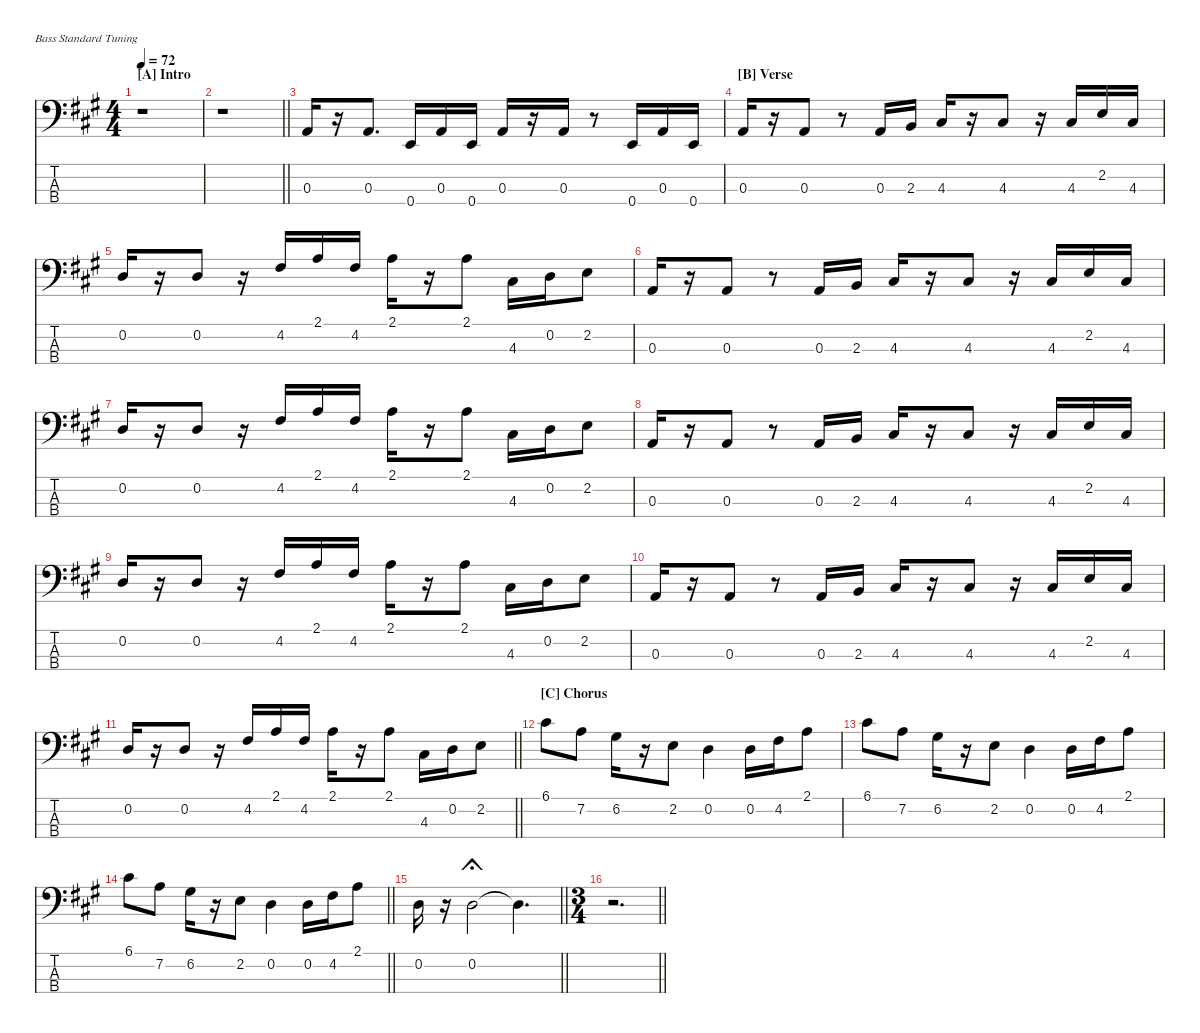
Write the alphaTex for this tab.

\hideDynamics
\bracketExtendMode nobrackets
\singleTrackTrackNamePolicy hidden
\multiTrackTrackNamePolicy hidden
\otherSystemsTrackNameOrientation horizontal
\track ("Rick Danko" "E-Bass") {defaultSystemsLayout 4 instrument electricbassfinger}
\staff {score tabs}
\tuning (G2 D2 A1 E1)
\ts (4 4)
\beaming (8 2 2 2 2)
\section ("A" "Intro")
\tempo 72
\clef f4
\ks a
r.1{dy mf instrument electricbassfinger beam Down} |
\barLineRight lightlight
r.1{beam Down} |
0.3{acc forcenatural}.16{beam Up} r.16{beam Up} 0.3{acc forcenatural}.8{d beam Up} 0.4{acc forcenatural}.16{beam Up} 0.3{acc forcenatural}.16{beam Up} 0.4{acc forcenatural}.16{beam Up} 0.3{acc forcenatural}.16{beam Up} r.16{beam Up} 0.3{acc forcenatural}.16{beam Up} r.8{beam Up} 0.4{acc forcenatural}.16{beam Up} 0.3{acc forcenatural}.16{beam Up} 0.4{acc forcenatural}.16{beam Up} |
\section ("B" "Verse")
0.3{acc forcenatural}.16{beam Up} r.16{beam Up} 0.3{acc forcenatural}.8{beam Up} r.8{beam Up} 0.3{acc forcenatural}.16{beam Up} 2.3{acc forcenatural}.16{beam Up} 4.3{acc #}.16{beam Up} r.16{beam Up} 4.3{acc #}.8{beam Up} r.16{beam Up} 4.3{acc #}.16{beam Down} 2.2{acc forcenatural}.16{beam Down} 4.3{acc #}.16{beam Down} |
0.2{acc forcenatural}.16{beam Up} r.16{beam Up} 0.2{acc forcenatural}.8{beam Up} r.16{beam Up} 4.2{acc #}.16{beam Down} 2.1{acc forcenatural}.16{beam Down} 4.2{acc #}.16{beam Down} 2.1{acc forcenatural}.16{beam Down} r.16{beam Down} 2.1{acc forcenatural}.8{beam Down} 4.3{acc #}.16{beam Down} 0.2{acc forcenatural}.16{beam Down} 2.2{acc forcenatural}.8{beam Down} |
0.3{acc forcenatural}.16{beam Up} r.16{beam Up} 0.3{acc forcenatural}.8{beam Up} r.8{beam Up} 0.3{acc forcenatural}.16{beam Up} 2.3{acc forcenatural}.16{beam Up} 4.3{acc #}.16{beam Up} r.16{beam Up} 4.3{acc #}.8{beam Up} r.16{beam Up} 4.3{acc #}.16{beam Down} 2.2{acc forcenatural}.16{beam Down} 4.3{acc #}.16{beam Down} |
0.2{acc forcenatural}.16{beam Up} r.16{beam Up} 0.2{acc forcenatural}.8{beam Up} r.16{beam Up} 4.2{acc #}.16{beam Down} 2.1{acc forcenatural}.16{beam Down} 4.2{acc #}.16{beam Down} 2.1{acc forcenatural}.16{beam Down} r.16{beam Down} 2.1{acc forcenatural}.8{beam Down} 4.3{acc #}.16{beam Down} 0.2{acc forcenatural}.16{beam Down} 2.2{acc forcenatural}.8{beam Down} |
0.3{acc forcenatural}.16{beam Up} r.16{beam Up} 0.3{acc forcenatural}.8{beam Up} r.8{beam Up} 0.3{acc forcenatural}.16{beam Up} 2.3{acc forcenatural}.16{beam Up} 4.3{acc #}.16{beam Up} r.16{beam Up} 4.3{acc #}.8{beam Up} r.16{beam Up} 4.3{acc #}.16{beam Down} 2.2{acc forcenatural}.16{beam Down} 4.3{acc #}.16{beam Down} |
0.2{acc forcenatural}.16{beam Up} r.16{beam Up} 0.2{acc forcenatural}.8{beam Up} r.16{beam Up} 4.2{acc #}.16{beam Down} 2.1{acc forcenatural}.16{beam Down} 4.2{acc #}.16{beam Down} 2.1{acc forcenatural}.16{beam Down} r.16{beam Down} 2.1{acc forcenatural}.8{beam Down} 4.3{acc #}.16{beam Down} 0.2{acc forcenatural}.16{beam Down} 2.2{acc forcenatural}.8{beam Down} |
0.3{acc forcenatural}.16{beam Up} r.16{beam Up} 0.3{acc forcenatural}.8{beam Up} r.8{beam Up} 0.3{acc forcenatural}.16{beam Up} 2.3{acc forcenatural}.16{beam Up} 4.3{acc #}.16{beam Up} r.16{beam Up} 4.3{acc #}.8{beam Up} r.16{beam Up} 4.3{acc #}.16{beam Down} 2.2{acc forcenatural}.16{beam Down} 4.3{acc #}.16{beam Down} |
\barLineRight lightlight
0.2{acc forcenatural}.16{beam Up} r.16{beam Up} 0.2{acc forcenatural}.8{beam Up} r.16{beam Up} 4.2{acc #}.16{beam Down} 2.1{acc forcenatural}.16{beam Down} 4.2{acc #}.16{beam Down} 2.1{acc forcenatural}.16{beam Down} r.16{beam Down} 2.1{acc forcenatural}.8{beam Down} 4.3{acc #}.16{beam Down} 0.2{acc forcenatural}.16{beam Down} 2.2{acc forcenatural}.8{beam Down} |
\section ("C" "Chorus")
6.1{acc #}.8{beam Down} 7.2{acc forcenatural}.8{beam Down} 6.2{acc #}.16{beam Down} r.16{beam Down} 2.2{acc forcenatural}.8{beam Down} 0.2{acc forcenatural}.4{beam Down} 0.2{acc forcenatural}.16{beam Down} 4.2{acc #}.16{beam Down} 2.1{acc forcenatural}.8{beam Down} |
6.1{acc #}.8{beam Down} 7.2{acc forcenatural}.8{beam Down} 6.2{acc #}.16{beam Down} r.16{beam Down} 2.2{acc forcenatural}.8{beam Down} 0.2{acc forcenatural}.4{beam Down} 0.2{acc forcenatural}.16{beam Down} 4.2{acc #}.16{beam Down} 2.1{acc forcenatural}.8{beam Down} |
\barLineRight lightlight
6.1{acc #}.8{beam Down} 7.2{acc forcenatural}.8{beam Down} 6.2{acc #}.16{beam Down} r.16{beam Down} 2.2{acc forcenatural}.8{beam Down} 0.2{acc forcenatural}.4{beam Down} 0.2{acc forcenatural}.16{beam Down} 4.2{acc #}.16{beam Down} 2.1{acc forcenatural}.8{beam Down} |
\barLineRight lightlight
0.2{acc forcenatural}.16{beam Down} r.16{beam Down} 0.2{acc forcenatural}.2{fermata (short 0) beam Down} 0.2{t acc forcenatural}.4{d beam Down} |
\ts (3 4)
\beaming (8 2 2 2)
\barLineRight lightlight
r.2{d beam Down}
